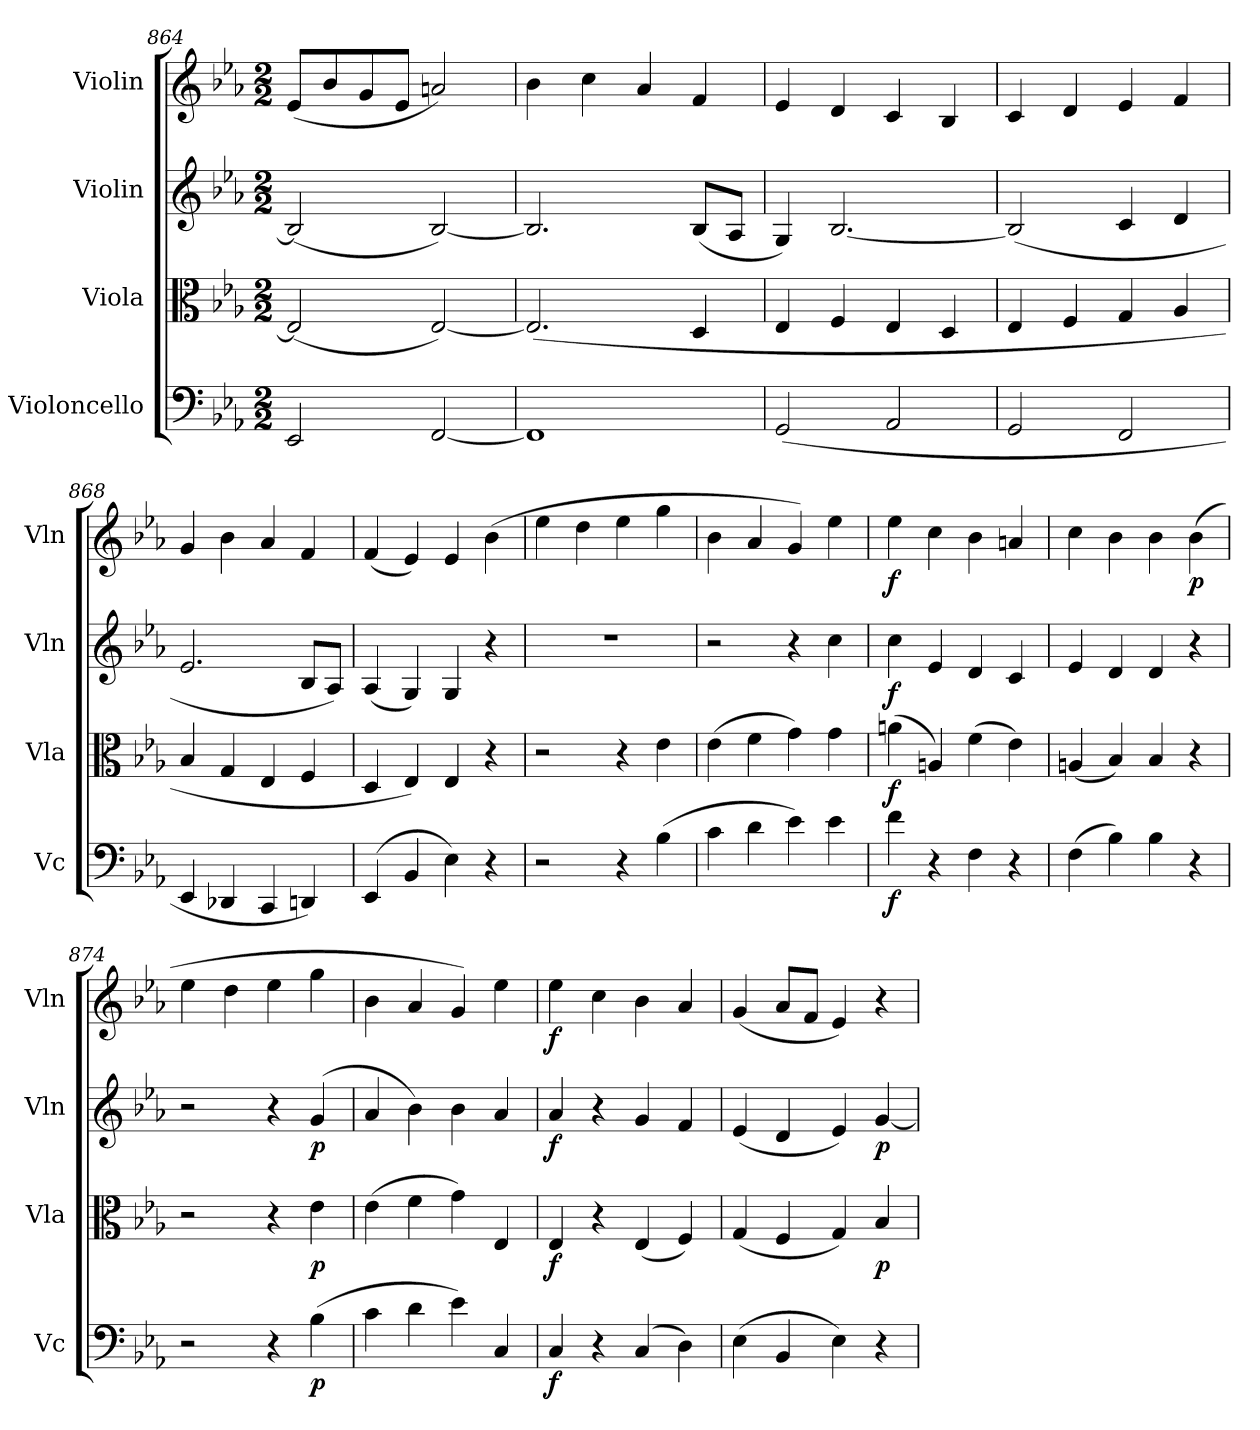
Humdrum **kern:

**kern	**dynam	**kern	**dynam	**kern	**dynam	**kern	**dynam
*part4	*part4	*part3	*part3	*part2	*part2	*part1	*part1
*staff4	*staff4	*staff3	*staff3	*staff2	*staff2	*staff1	*staff1
*I"Violoncello	*	*I"Viola	*	*I"Violin	*	*I"Violin	*
*I'Vc	*	*I'Vla	*	*I'Vln	*	*I'Vln	*
*clefF4	*	*clefC3	*	*clefG2	*	*clefG2	*
*k[b-e-a-]	*	*k[b-e-a-]	*	*k[b-e-a-]	*	*k[b-e-a-]	*
*M2/2	*	*M2/2	*	*M2/2	*	*M2/2	*
=864	=864	=864	=864	=864	=864	=864	=864
2EE-	.	(2E-]	.	(2B-]	.	(8e-/L	.
.	.	.	.	.	.	8b-/	.
.	.	.	.	.	.	8g/	.
.	.	.	.	.	.	8e-/J	.
[2FF	.	[2E-)	.	[2B-)	.	2an)	.
=865	=865	=865	=865	=865	=865	=865	=865
1FF]	.	(2.E-]	.	2.B-]	.	4b-	.
.	.	.	.	.	.	4cc	.
.	.	.	.	.	.	4a-	.
.	.	4D	.	(8B-/L	.	4f	.
.	.	.	.	8A-/J	.	.	.
=866	=866	=866	=866	=866	=866	=866	=866
(2GG	.	4E-	.	4G)	.	4e-	.
.	.	4F	.	[2.B-	.	4d	.
2AA-	.	4E-	.	.	.	4c	.
.	.	4D	.	.	.	4B-	.
=867	=867	=867	=867	=867	=867	=867	=867
2GG	.	4E-	.	(2B-]	.	4c	.
.	.	4F	.	.	.	4d	.
2FF	.	4G	.	4c	.	4e-	.
.	.	4A-	.	4d	.	4f	.
=868	=868	=868	=868	=868	=868	=868	=868
4EE-	.	4B-	.	2.e-	.	4g	.
4DD-X	.	4G	.	.	.	4b-	.
4CC	.	4E-	.	.	.	4a-	.
4DDn)	.	4F	.	8B-/L	.	4f	.
.	.	.	.	8A-/J)	.	.	.
=869	=869	=869	=869	=869	=869	=869	=869
(4EE-	.	4D	.	(4A-	.	(4f	.
4BB-	.	4E-)	.	4G)	.	4e-)	.
4E-)	.	4E-	.	4G	.	4e-	.
4r	.	4r	.	4r	.	(4b-	.
=870	=870	=870	=870	=870	=870	=870	=870
2r	.	2r	.	1r	.	4ee-	.
.	.	.	.	.	.	4dd	.
4r	.	4r	.	.	.	4ee-	.
(4B-	.	4e-	.	.	.	4gg	.
=871	=871	=871	=871	=871	=871	=871	=871
4c	.	(4e-	.	2r	.	4b-	.
4d	.	4f	.	.	.	4a-	.
4e-)	.	4g)	.	4r	.	4g)	.
4e-	.	4g	.	4cc	.	4ee-	.
=872	=872	=872	=872	=872	=872	=872	=872
4f	f	(4an	f	4cc	f	4ee-	f
4r	.	4An)	.	4e-	.	4cc	.
4F	.	(4f	.	4d	.	4b-	.
4r	.	4e-)	.	4c	.	4an	.
=873	=873	=873	=873	=873	=873	=873	=873
(4F	.	(4An	.	4e-	.	4cc	.
4B-)	.	4B-)	.	4d	.	4b-	.
4B-	.	4B-	.	4d	.	4b-	.
4r	.	4r	.	4r	.	(4b-	p
=874	=874	=874	=874	=874	=874	=874	=874
2r	.	2r	.	2r	.	4ee-	.
.	.	.	.	.	.	4dd	.
4r	.	4r	.	4r	.	4ee-	.
(4B-	p	4e-	p	(4g	p	4gg	.
=875	=875	=875	=875	=875	=875	=875	=875
4c	.	(4e-	.	4a-	.	4b-	.
4d	.	4f	.	4b-)	.	4a-	.
4e-)	.	4g)	.	4b-	.	4g)	.
4C	.	4E-	.	4a-	.	4ee-	.
=876	=876	=876	=876	=876	=876	=876	=876
4C	f	4E-	f	4a-	f	4ee-	f
4r	.	4r	.	4r	.	4cc	.
(4C	.	(4E-	.	4g	.	4b-	.
4D)	.	4F)	.	4f	.	4a-	.
=877	=877	=877	=877	=877	=877	=877	=877
(4E-	.	(4G	.	(4e-	.	(4g	.
4BB-	.	4F	.	4d	.	8a-/L	.
.	.	.	.	.	.	8f/J	.
4E-)	.	4G)	.	4e-)	.	4e-)	.
4r	.	4B-	p	[4g	p	4r	.
=	=	=	=	=	=	=	=
*-	*-	*-	*-	*-	*-	*-	*-
